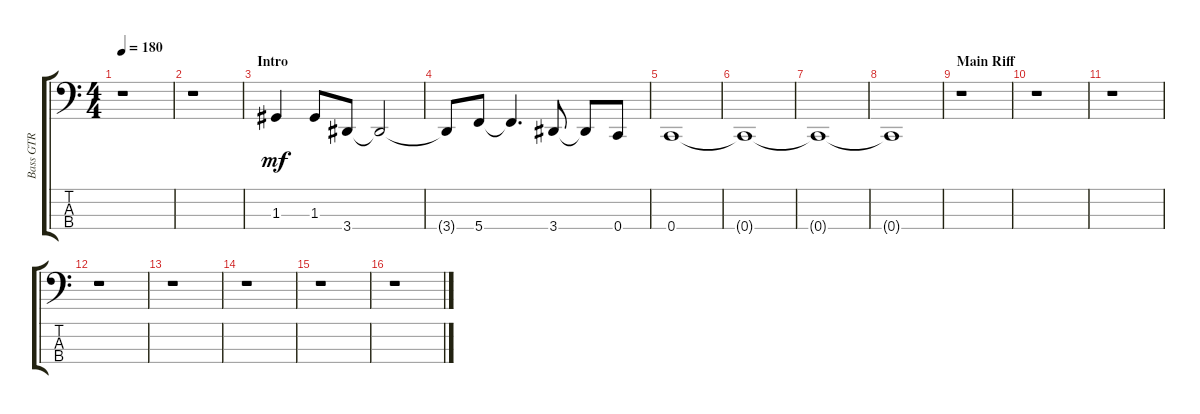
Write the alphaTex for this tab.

\track ("Bass GTR" "Bass GTR") {instrument electricbassfinger}
\staff {score tabs}
\tuning (F2 C2 G1 C1) {hide}
\ts (4 4)
\tempo 180
\clef f4
\ks aminor
r.1{dy mf instrument electricbassfinger} |
r.1 |
\section ("" "Intro")
1.3.4 1.3.8 3.4.8 3.4{t}.2 |
3.4{t}.8 5.4.8 5.4{t}.4{d} 3.4.8 3.4{t}.8 0.4.8 |
0.4.1 |
0.4{t}.1 |
0.4{t}.1 |
0.4{t}.1 |
\section ("" "Main Riff")
r.1 |
r.1 |
r.1 |
r.1 |
r.1 |
r.1 |
r.1 |
r.1
